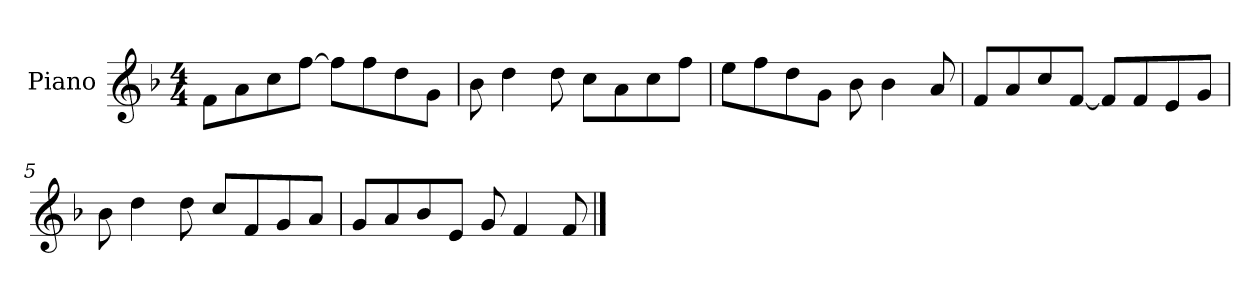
**kern
*part1
*staff1
*I"Piano
*I'P-no
*clefG2
*k[b-]
*M4/4
*MM90
=1
8f\L
8a\
8cc\
[8ff\J
8ff\L]
8ff\
8dd\
8g\J
=2
8b-\
4dd\
8dd\
8cc\L
8a\
8cc\
8ff\J
=3
8ee\L
8ff\
8dd\
8g\J
8b-\
4b-\
8a/
=4
8f/L
8a/
8cc/
[8f/J
8f/L]
8f/
8e/
8g/J
=5
8b-\
4dd\
8dd\
8cc/L
8f/
8g/
8a/J
!!LO:LB:g=z
=6
8g/L
8a/
8b-/
8e/J
8g/
4f/
8f/
==
*-
